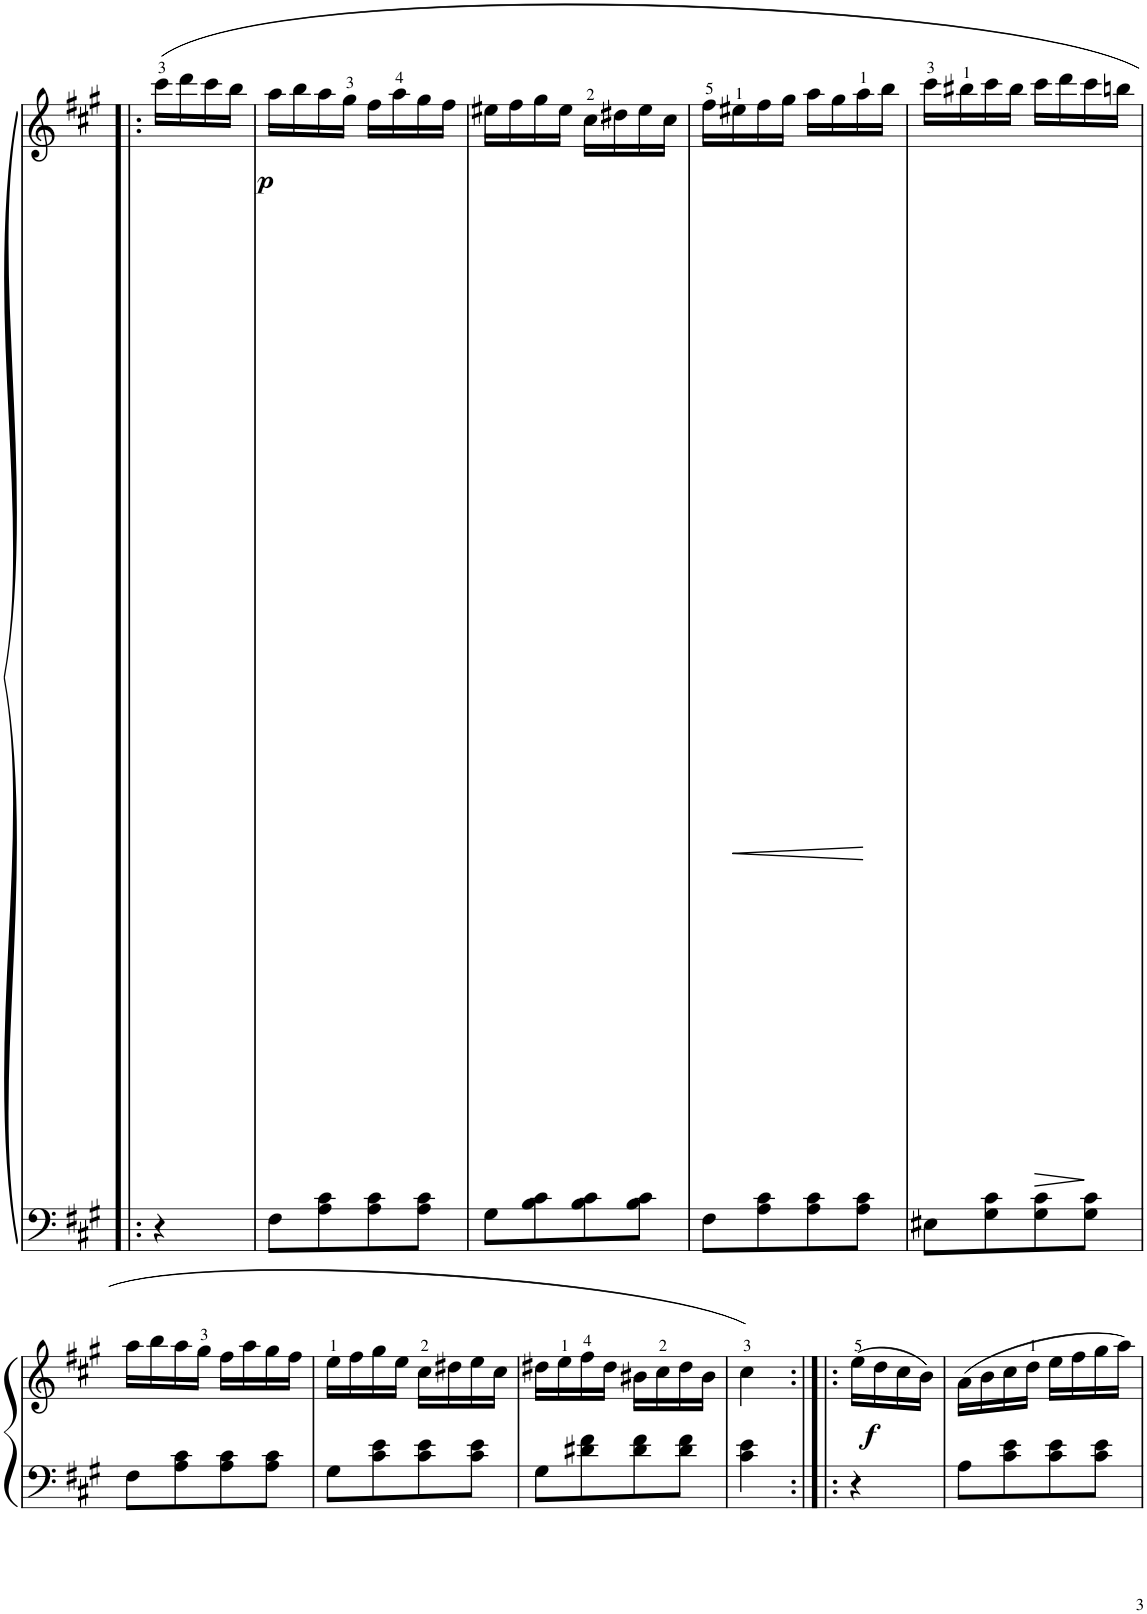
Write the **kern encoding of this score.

**kern	**kern	**dynam
*part1	*part1	*part1
*staff2	*staff1	*staff1/2
*I"Piano	*	*
*I'Pno	*	*
!!LO:PB:g=z
*clefF4	*clefG2	*
*k[f#c#g#]	*k[f#c#g#]	*
*M2/4	*M2/4	*
=35!|:	=35!|:	=35!|:
!	!	!LO:DY:b
4r	(16ccc#\LL	p
.	16ddd\	.
.	16ccc#\	.
.	16bb\JJ	.
=36	=36	=36
8F#\L	16aa\LL	.
.	16bb\	.
8A\ 8c#\	16aa\	.
.	16gg#\JJ	.
8A\ 8c#\	16ff#\LL	.
.	16aa\	.
8A\ 8c#\J	16gg#\	.
.	16ff#\JJ	.
=37	=37	=37
8G#\L	16ee#X\LL	.
.	16ff#\	.
8B\ 8c#\	16gg#\	.
.	16ee#\JJ	.
8B\ 8c#\	16cc#\LL	.
.	16dd#X\	.
8B\ 8c#\J	16ee#\	.
.	16cc#\JJ	.
=38	=38	=38
8F#\L	16ff#\LL	.
!	!	!LO:HP:b
.	16ee#X\	<
8A\ 8c#\	16ff#\	.
.	16gg#\JJ	.
8A\ 8c#\	16aa\LL	.
.	16gg#\	.
8A\ 8c#\J	16aa\	.
.	16bb\JJ	.
.	.	[
=39	=39	=39
8E#X\L	16ccc#\LL	.
.	16bb#X\	.
8G#\ 8c#\	16ccc#\	.
.	16bb#\JJ	.
!	!	!LO:HP:b
8G#\ 8c#\	16ccc#\LL	>
.	16ddd\	.
8G#\ 8c#\J	16ccc#\	.
.	16bbn\JJ	.
.	.	]
!!LO:LB:g=z
=40	=40	=40
8F#\L	16aa\LL	.
.	16bb\	.
8A\ 8c#\	16aa\	.
.	16gg#\JJ	.
8A\ 8c#\	16ff#\LL	.
.	16aa\	.
8A\ 8c#\J	16gg#\	.
.	16ff#\JJ	.
=41	=41	=41
8G#\L	16ee\LL	.
.	16ff#\	.
8c#\ 8e\	16gg#\	.
.	16ee\JJ	.
8c#\ 8e\	16cc#\LL	.
.	16dd#X\	.
8c#\ 8e\J	16ee\	.
.	16cc#\JJ	.
=42	=42	=42
8G#\L	16dd#X\LL	.
.	16ee\	.
8d#X\ 8f#\	16ff#\	.
.	16dd#\JJ	.
8d#\ 8f#\	16b#X\LL	.
.	16cc#\	.
8d#\ 8f#\J	16dd#\	.
.	16b#\JJ	.
=43	=43	=43
4c#\ 4e\	4cc#\)	.
=44:|!|:	=44:|!|:	=44:|!|:
!	!	!LO:DY:b
4r	(16ee\LL	f
.	16dd\	.
.	16cc#\	.
.	16b\JJ)	.
=45	=45	=45
8A\L	(16a\LL	.
.	16b\	.
8c#\ 8e\	16cc#\	.
.	16dd\JJ	.
8c#\ 8e\	16ee\LL	.
.	16ff#\	.
8c#\ 8e\J	16gg#\	.
.	16aa\JJ)	.
=	=	=
*-	*-	*-
